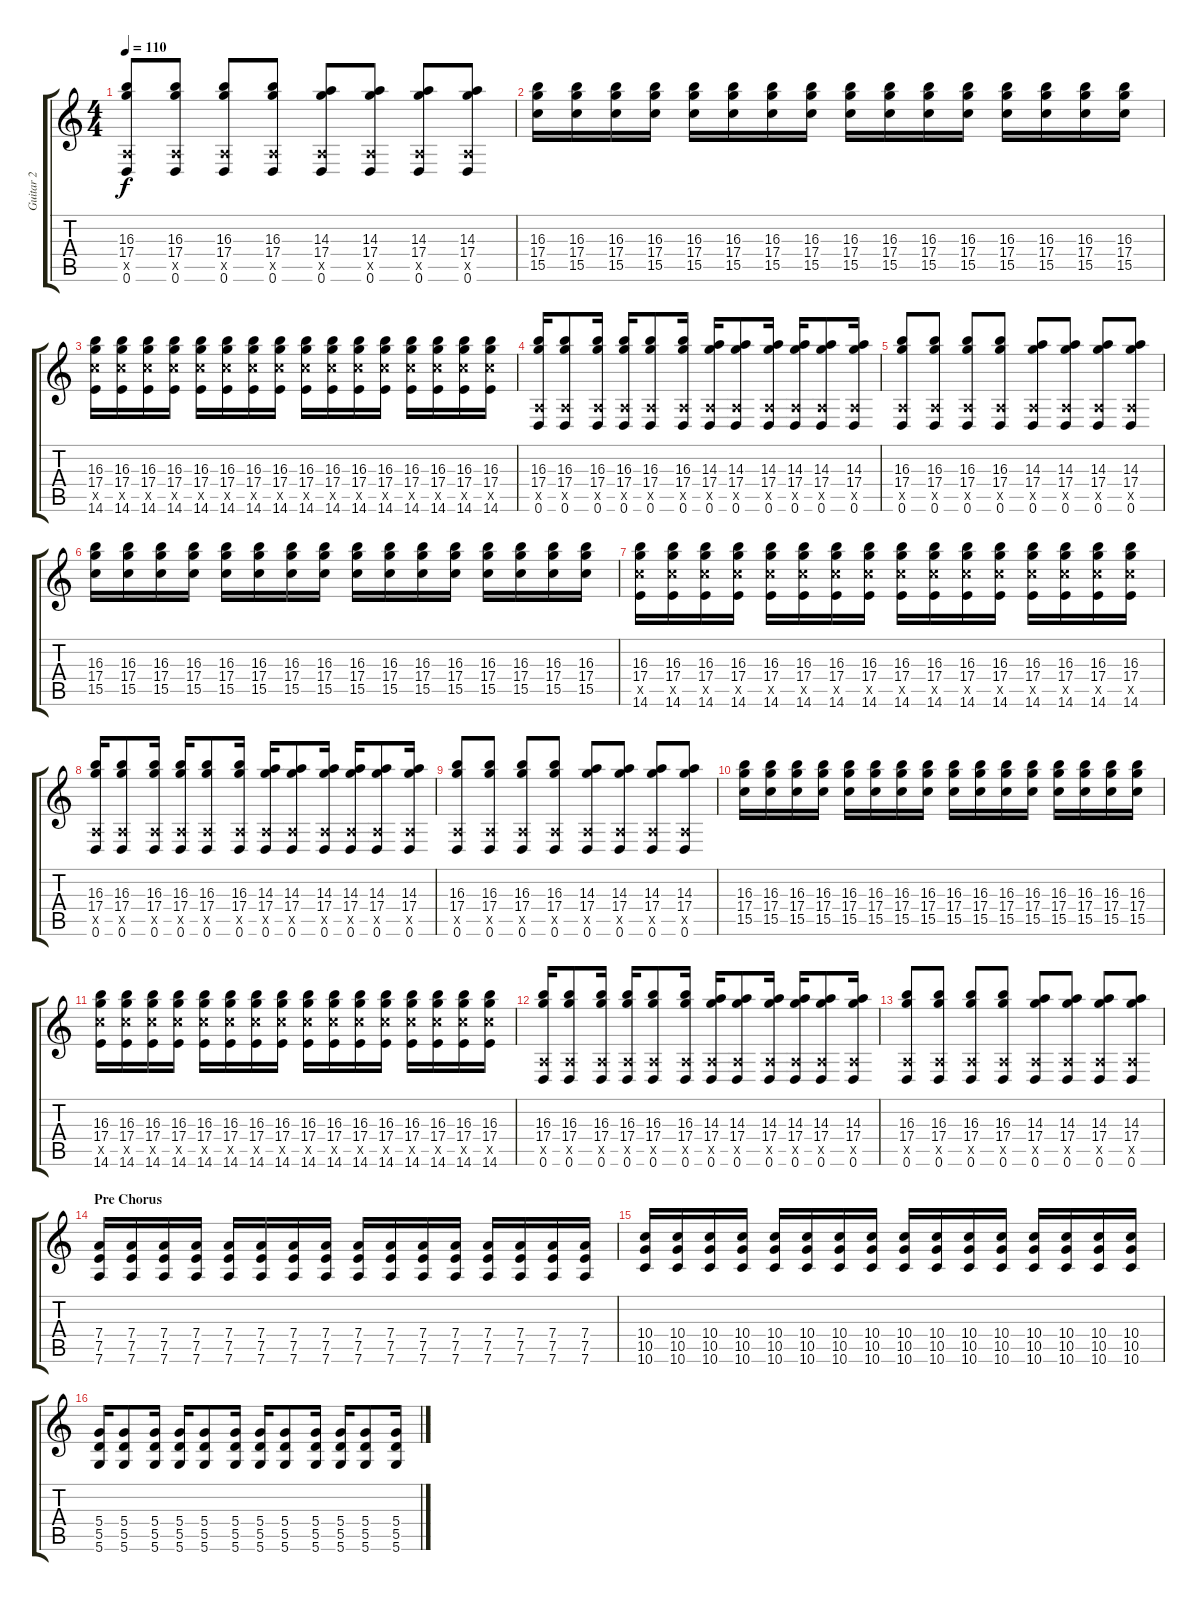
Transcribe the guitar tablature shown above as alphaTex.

\track ("Guitar 2" "Guitar 2") {instrument acousticguitarnylon}
\staff {score tabs}
\tuning (E4 B3 G3 D3 A2 D2) {hide}
\ts (4 4)
\tempo 110
\clef g2
\ks c
(16.3 17.4 0.5{x} 0.6).8{dy f} (16.3 17.4 0.5{x} 0.6).8 (16.3 17.4 0.5{x} 0.6).8 (16.3 17.4 0.5{x} 0.6).8 (14.3 17.4 0.5{x} 0.6).8 (14.3 17.4 0.5{x} 0.6).8 (14.3 17.4 0.5{x} 0.6).8 (14.3 17.4 0.5{x} 0.6).8 |
(16.3 17.4 15.5).16 (16.3 17.4 15.5).16 (16.3 17.4 15.5).16 (16.3 17.4 15.5).16 (16.3 17.4 15.5).16 (16.3 17.4 15.5).16 (16.3 17.4 15.5).16 (16.3 17.4 15.5).16 (16.3 17.4 15.5).16 (16.3 17.4 15.5).16 (16.3 17.4 15.5).16 (16.3 17.4 15.5).16 (16.3 17.4 15.5).16 (16.3 17.4 15.5).16 (16.3 17.4 15.5).16 (16.3 17.4 15.5).16 |
(16.3 17.4 15.5{x} 14.6).16 (16.3 17.4 15.5{x} 14.6).16 (16.3 17.4 15.5{x} 14.6).16 (16.3 17.4 15.5{x} 14.6).16 (16.3 17.4 15.5{x} 14.6).16 (16.3 17.4 15.5{x} 14.6).16 (16.3 17.4 15.5{x} 14.6).16 (16.3 17.4 15.5{x} 14.6).16 (16.3 17.4 15.5{x} 14.6).16 (16.3 17.4 15.5{x} 14.6).16 (16.3 17.4 15.5{x} 14.6).16 (16.3 17.4 15.5{x} 14.6).16 (16.3 17.4 15.5{x} 14.6).16 (16.3 17.4 15.5{x} 14.6).16 (16.3 17.4 15.5{x} 14.6).16 (16.3 17.4 15.5{x} 14.6).16 |
(16.3 17.4 0.5{x} 0.6).16 (16.3 17.4 0.5{x} 0.6).8 (16.3 17.4 0.5{x} 0.6).16 (16.3 17.4 0.5{x} 0.6).16 (16.3 17.4 0.5{x} 0.6).8 (16.3 17.4 0.5{x} 0.6).16 (14.3 17.4 0.5{x} 0.6).16 (14.3 17.4 0.5{x} 0.6).8 (14.3 17.4 0.5{x} 0.6).16 (14.3 17.4 0.5{x} 0.6).16 (14.3 17.4 0.5{x} 0.6).8 (14.3 17.4 0.5{x} 0.6).16 |
(16.3 17.4 0.5{x} 0.6).8 (16.3 17.4 0.5{x} 0.6).8 (16.3 17.4 0.5{x} 0.6).8 (16.3 17.4 0.5{x} 0.6).8 (14.3 17.4 0.5{x} 0.6).8 (14.3 17.4 0.5{x} 0.6).8 (14.3 17.4 0.5{x} 0.6).8 (14.3 17.4 0.5{x} 0.6).8 |
(16.3 17.4 15.5).16 (16.3 17.4 15.5).16 (16.3 17.4 15.5).16 (16.3 17.4 15.5).16 (16.3 17.4 15.5).16 (16.3 17.4 15.5).16 (16.3 17.4 15.5).16 (16.3 17.4 15.5).16 (16.3 17.4 15.5).16 (16.3 17.4 15.5).16 (16.3 17.4 15.5).16 (16.3 17.4 15.5).16 (16.3 17.4 15.5).16 (16.3 17.4 15.5).16 (16.3 17.4 15.5).16 (16.3 17.4 15.5).16 |
(16.3 17.4 15.5{x} 14.6).16 (16.3 17.4 15.5{x} 14.6).16 (16.3 17.4 15.5{x} 14.6).16 (16.3 17.4 15.5{x} 14.6).16 (16.3 17.4 15.5{x} 14.6).16 (16.3 17.4 15.5{x} 14.6).16 (16.3 17.4 15.5{x} 14.6).16 (16.3 17.4 15.5{x} 14.6).16 (16.3 17.4 15.5{x} 14.6).16 (16.3 17.4 15.5{x} 14.6).16 (16.3 17.4 15.5{x} 14.6).16 (16.3 17.4 15.5{x} 14.6).16 (16.3 17.4 15.5{x} 14.6).16 (16.3 17.4 15.5{x} 14.6).16 (16.3 17.4 15.5{x} 14.6).16 (16.3 17.4 15.5{x} 14.6).16 |
(16.3 17.4 0.5{x} 0.6).16 (16.3 17.4 0.5{x} 0.6).8 (16.3 17.4 0.5{x} 0.6).16 (16.3 17.4 0.5{x} 0.6).16 (16.3 17.4 0.5{x} 0.6).8 (16.3 17.4 0.5{x} 0.6).16 (14.3 17.4 0.5{x} 0.6).16 (14.3 17.4 0.5{x} 0.6).8 (14.3 17.4 0.5{x} 0.6).16 (14.3 17.4 0.5{x} 0.6).16 (14.3 17.4 0.5{x} 0.6).8 (14.3 17.4 0.5{x} 0.6).16 |
(16.3 17.4 0.5{x} 0.6).8 (16.3 17.4 0.5{x} 0.6).8 (16.3 17.4 0.5{x} 0.6).8 (16.3 17.4 0.5{x} 0.6).8 (14.3 17.4 0.5{x} 0.6).8 (14.3 17.4 0.5{x} 0.6).8 (14.3 17.4 0.5{x} 0.6).8 (14.3 17.4 0.5{x} 0.6).8 |
(16.3 17.4 15.5).16 (16.3 17.4 15.5).16 (16.3 17.4 15.5).16 (16.3 17.4 15.5).16 (16.3 17.4 15.5).16 (16.3 17.4 15.5).16 (16.3 17.4 15.5).16 (16.3 17.4 15.5).16 (16.3 17.4 15.5).16 (16.3 17.4 15.5).16 (16.3 17.4 15.5).16 (16.3 17.4 15.5).16 (16.3 17.4 15.5).16 (16.3 17.4 15.5).16 (16.3 17.4 15.5).16 (16.3 17.4 15.5).16 |
(16.3 17.4 15.5{x} 14.6).16 (16.3 17.4 15.5{x} 14.6).16 (16.3 17.4 15.5{x} 14.6).16 (16.3 17.4 15.5{x} 14.6).16 (16.3 17.4 15.5{x} 14.6).16 (16.3 17.4 15.5{x} 14.6).16 (16.3 17.4 15.5{x} 14.6).16 (16.3 17.4 15.5{x} 14.6).16 (16.3 17.4 15.5{x} 14.6).16 (16.3 17.4 15.5{x} 14.6).16 (16.3 17.4 15.5{x} 14.6).16 (16.3 17.4 15.5{x} 14.6).16 (16.3 17.4 15.5{x} 14.6).16 (16.3 17.4 15.5{x} 14.6).16 (16.3 17.4 15.5{x} 14.6).16 (16.3 17.4 15.5{x} 14.6).16 |
(16.3 17.4 0.5{x} 0.6).16 (16.3 17.4 0.5{x} 0.6).8 (16.3 17.4 0.5{x} 0.6).16 (16.3 17.4 0.5{x} 0.6).16 (16.3 17.4 0.5{x} 0.6).8 (16.3 17.4 0.5{x} 0.6).16 (14.3 17.4 0.5{x} 0.6).16 (14.3 17.4 0.5{x} 0.6).8 (14.3 17.4 0.5{x} 0.6).16 (14.3 17.4 0.5{x} 0.6).16 (14.3 17.4 0.5{x} 0.6).8 (14.3 17.4 0.5{x} 0.6).16 |
(16.3 17.4 0.5{x} 0.6).8 (16.3 17.4 0.5{x} 0.6).8 (16.3 17.4 0.5{x} 0.6).8 (16.3 17.4 0.5{x} 0.6).8 (14.3 17.4 0.5{x} 0.6).8 (14.3 17.4 0.5{x} 0.6).8 (14.3 17.4 0.5{x} 0.6).8 (14.3 17.4 0.5{x} 0.6).8 |
\section ("" "Pre Chorus")
(7.4 7.5 7.6).16{instrument overdrivenguitar} (7.4 7.5 7.6).16 (7.4 7.5 7.6).16 (7.4 7.5 7.6).16 (7.4 7.5 7.6).16 (7.4 7.5 7.6).16 (7.4 7.5 7.6).16 (7.4 7.5 7.6).16 (7.4 7.5 7.6).16 (7.4 7.5 7.6).16 (7.4 7.5 7.6).16 (7.4 7.5 7.6).16 (7.4 7.5 7.6).16 (7.4 7.5 7.6).16 (7.4 7.5 7.6).16 (7.4 7.5 7.6).16 |
(10.4 10.5 10.6).16 (10.4 10.5 10.6).16 (10.4 10.5 10.6).16 (10.4 10.5 10.6).16 (10.4 10.5 10.6).16 (10.4 10.5 10.6).16 (10.4 10.5 10.6).16 (10.4 10.5 10.6).16 (10.4 10.5 10.6).16 (10.4 10.5 10.6).16 (10.4 10.5 10.6).16 (10.4 10.5 10.6).16 (10.4 10.5 10.6).16 (10.4 10.5 10.6).16 (10.4 10.5 10.6).16 (10.4 10.5 10.6).16 |
(5.4 5.5 5.6).16{instrument overdrivenguitar} (5.4 5.5 5.6).8 (5.4 5.5 5.6).16 (5.4 5.5 5.6).16 (5.4 5.5 5.6).8 (5.4 5.5 5.6).16 (5.4 5.5 5.6).16 (5.4 5.5 5.6).8 (5.4 5.5 5.6).16 (5.4 5.5 5.6).16 (5.4 5.5 5.6).8 (5.4 5.5 5.6).16
